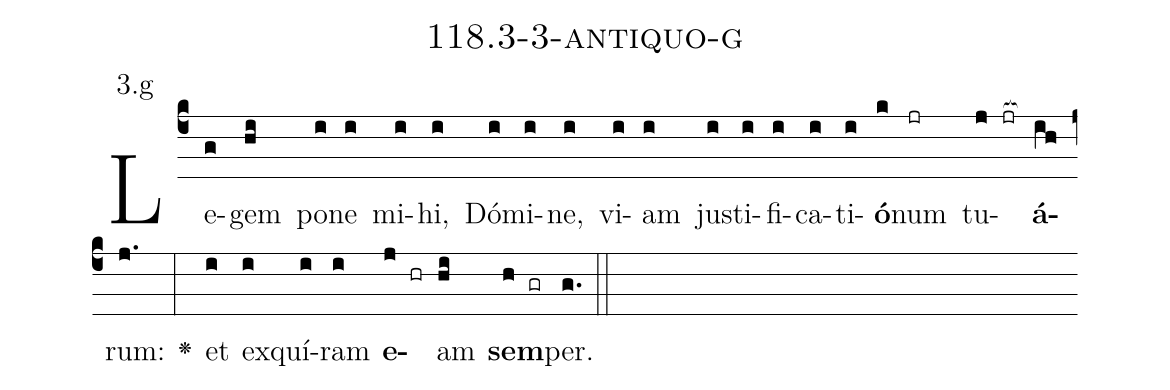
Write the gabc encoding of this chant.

name: 118.3-3-antiquo-g;
annotation: 3.g;
%%
(c4)Le(g)gem(hi) po(i)ne(i) mi(i)hi,(i) Dó(i)mi(i)ne,(i) vi(i)am(i) jus(i)ti(i)fi(i)ca(i)ti(i)<b>ó</b>(k)num(jr) tu(j jr[ocb:1{])<b>á</b>(ih[ocb:0}])rum:(j.) <v>\greheightstar</v>(:) et(i) ex(i)quí(i)ram(i) <b>e</b>(j hr)am(hi) <b>sem</b>(h gr)per.(g.) (::)


%E(i) u(i) o(j) u(hi) a(h) e.(g.) (::)
